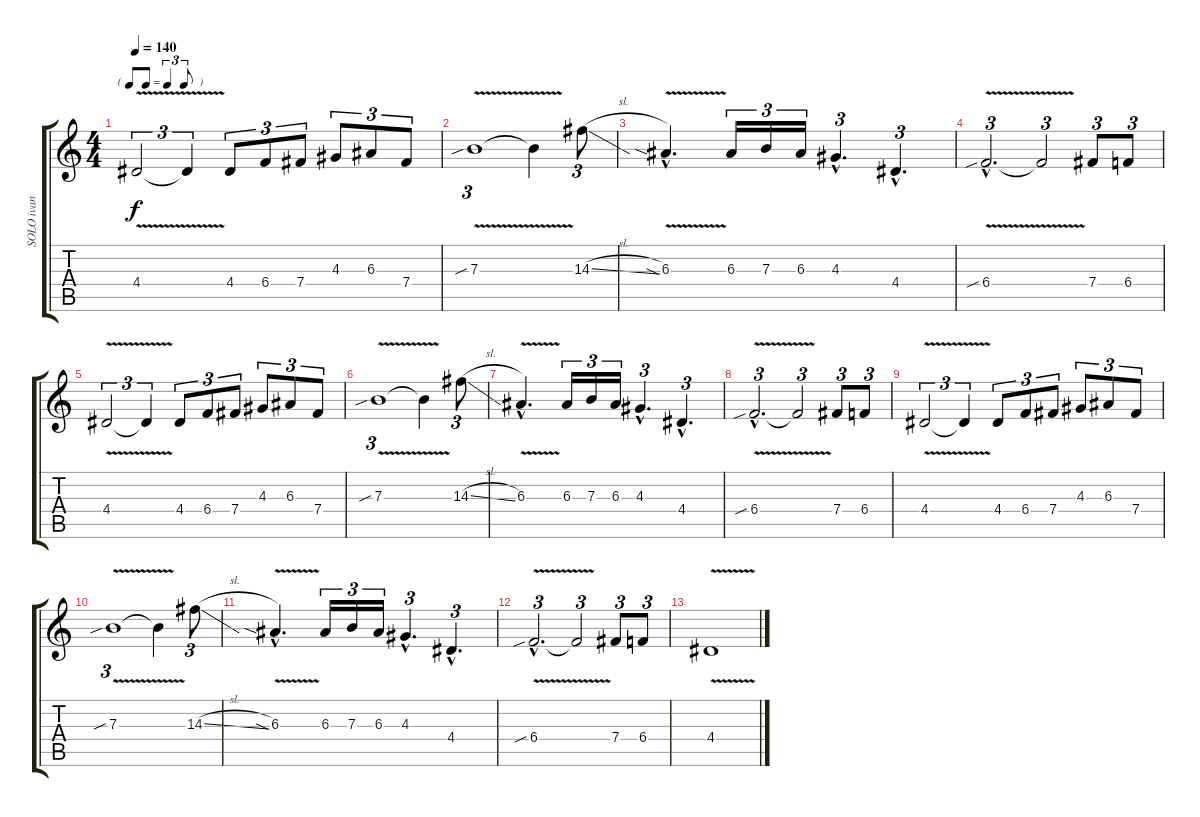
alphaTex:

\track ("SOLO ivan" "SOLO ivan") {instrument overdrivenguitar}
\staff {score tabs}
\tuning (Db4 Ab3 E3 B2 Gb2 B1) {hide}
\ts (4 4)
\tf triplet8th
\tempo 140
\clef g2
\ks c
4.4{v}.2{tu (3 2) dy f} 4.4{t}.4{tu (3 2)} 4.4.8{tu (3 2)} 6.4.8{tu (3 2)} 7.4.8{tu (3 2)} 4.3.8{tu (3 2)} 6.3.8{tu (3 2)} 7.4.8{tu (3 2)} |
7.3{v sib}.1{tu (3 2)} 7.3{t}.4 14.3{sl}.8{tu (3 2)} |
6.3{v sia hac}.4{d} 6.3.16{tu (3 2)} 7.3.16{tu (3 2)} 6.3.16{tu (3 2)} 4.3{hac}.4{d tu (3 2)} 4.4{hac}.4{d tu (3 2)} |
6.4{v sib hac}.2{d tu (3 2)} 6.4{t}.2{tu (3 2)} 7.4.8{tu (3 2)} 6.4.8{tu (3 2)} |
4.4{v}.2{tu (3 2)} 4.4{t}.4{tu (3 2)} 4.4.8{tu (3 2)} 6.4.8{tu (3 2)} 7.4.8{tu (3 2)} 4.3.8{tu (3 2)} 6.3.8{tu (3 2)} 7.4.8{tu (3 2)} |
7.3{v sib}.1{tu (3 2)} 7.3{t}.4 14.3{sl}.8{tu (3 2)} |
6.3{v hac}.4{d} 6.3.16{tu (3 2)} 7.3.16{tu (3 2)} 6.3.16{tu (3 2)} 4.3{hac}.4{d tu (3 2)} 4.4{hac}.4{d tu (3 2)} |
6.4{v sib hac}.2{d tu (3 2)} 6.4{t}.2{tu (3 2)} 7.4.8{tu (3 2)} 6.4.8{tu (3 2)} |
4.4{v}.2{tu (3 2)} 4.4{t}.4{tu (3 2)} 4.4.8{tu (3 2)} 6.4.8{tu (3 2)} 7.4.8{tu (3 2)} 4.3.8{tu (3 2)} 6.3.8{tu (3 2)} 7.4.8{tu (3 2)} |
7.3{v sib}.1{tu (3 2)} 7.3{t}.4 14.3{sl}.8{tu (3 2)} |
6.3{v sia hac}.4{d} 6.3.16{tu (3 2)} 7.3.16{tu (3 2)} 6.3.16{tu (3 2)} 4.3{hac}.4{d tu (3 2)} 4.4{hac}.4{d tu (3 2)} |
6.4{v sib hac}.2{d tu (3 2)} 6.4{t}.2{tu (3 2)} 7.4.8{tu (3 2)} 6.4.8{tu (3 2)} |
4.4{v}.1
